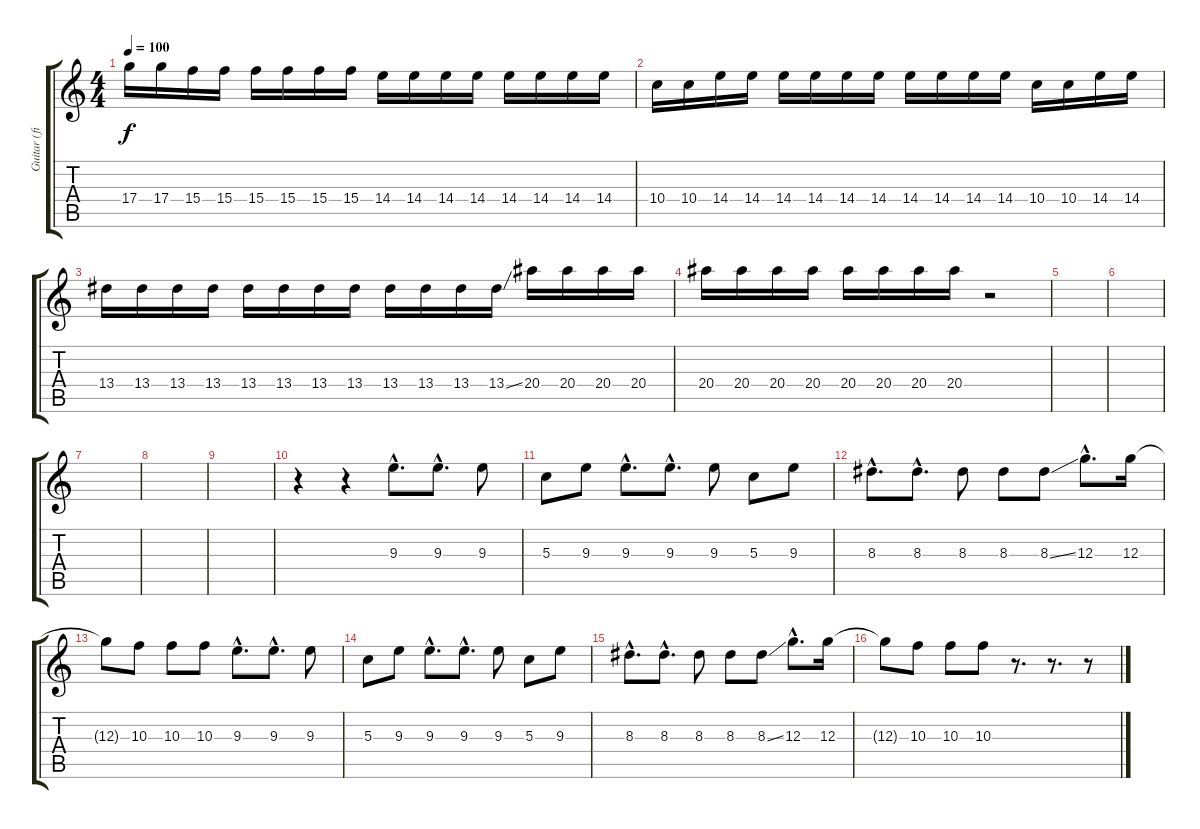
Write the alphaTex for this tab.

\track ("Guitar (fill)" "Guitar (fi") {instrument distortionguitar}
\staff {score tabs}
\tuning (E4 B3 G3 D3 A2 D2) {hide}
\ts (4 4)
\tempo 100
\clef g2
\ks c
17.4.16{dy f} 17.4.16 15.4.16 15.4.16 15.4.16 15.4.16 15.4.16 15.4.16 14.4.16 14.4.16 14.4.16 14.4.16 14.4.16 14.4.16 14.4.16 14.4.16 |
10.4.16 10.4.16 14.4.16 14.4.16 14.4.16 14.4.16 14.4.16 14.4.16 14.4.16 14.4.16 14.4.16 14.4.16 10.4.16 10.4.16 14.4.16 14.4.16 |
13.4.16 13.4.16 13.4.16 13.4.16 13.4.16 13.4.16 13.4.16 13.4.16 13.4.16 13.4.16 13.4.16 13.4{ss}.16 20.4.16 20.4.16 20.4.16 20.4.16 |
20.4.16 20.4.16 20.4.16 20.4.16 20.4.16 20.4.16 20.4.16 20.4.16 r.2 |
|
|
|
|
|
r.4 r.4 9.3{hac}.8{d} 9.3{hac}.8{d} 9.3.8 |
5.3.8 9.3.8 9.3{hac}.8{d} 9.3{hac}.8{d} 9.3.8 5.3.8 9.3.8 |
8.3{hac}.8{d} 8.3{hac}.8{d} 8.3.8 8.3.8 8.3{ss}.8 12.3{hac}.8{d} 12.3.16 |
12.3{t}.8 10.3.8 10.3.8 10.3.8 9.3{hac}.8{d} 9.3{hac}.8{d} 9.3.8 |
5.3.8 9.3.8 9.3{hac}.8{d} 9.3{hac}.8{d} 9.3.8 5.3.8 9.3.8 |
8.3{hac}.8{d} 8.3{hac}.8{d} 8.3.8 8.3.8 8.3{ss}.8 12.3{hac}.8{d} 12.3.16 |
12.3{t}.8 10.3.8 10.3.8 10.3.8 r.8{d} r.8{d} r.8
